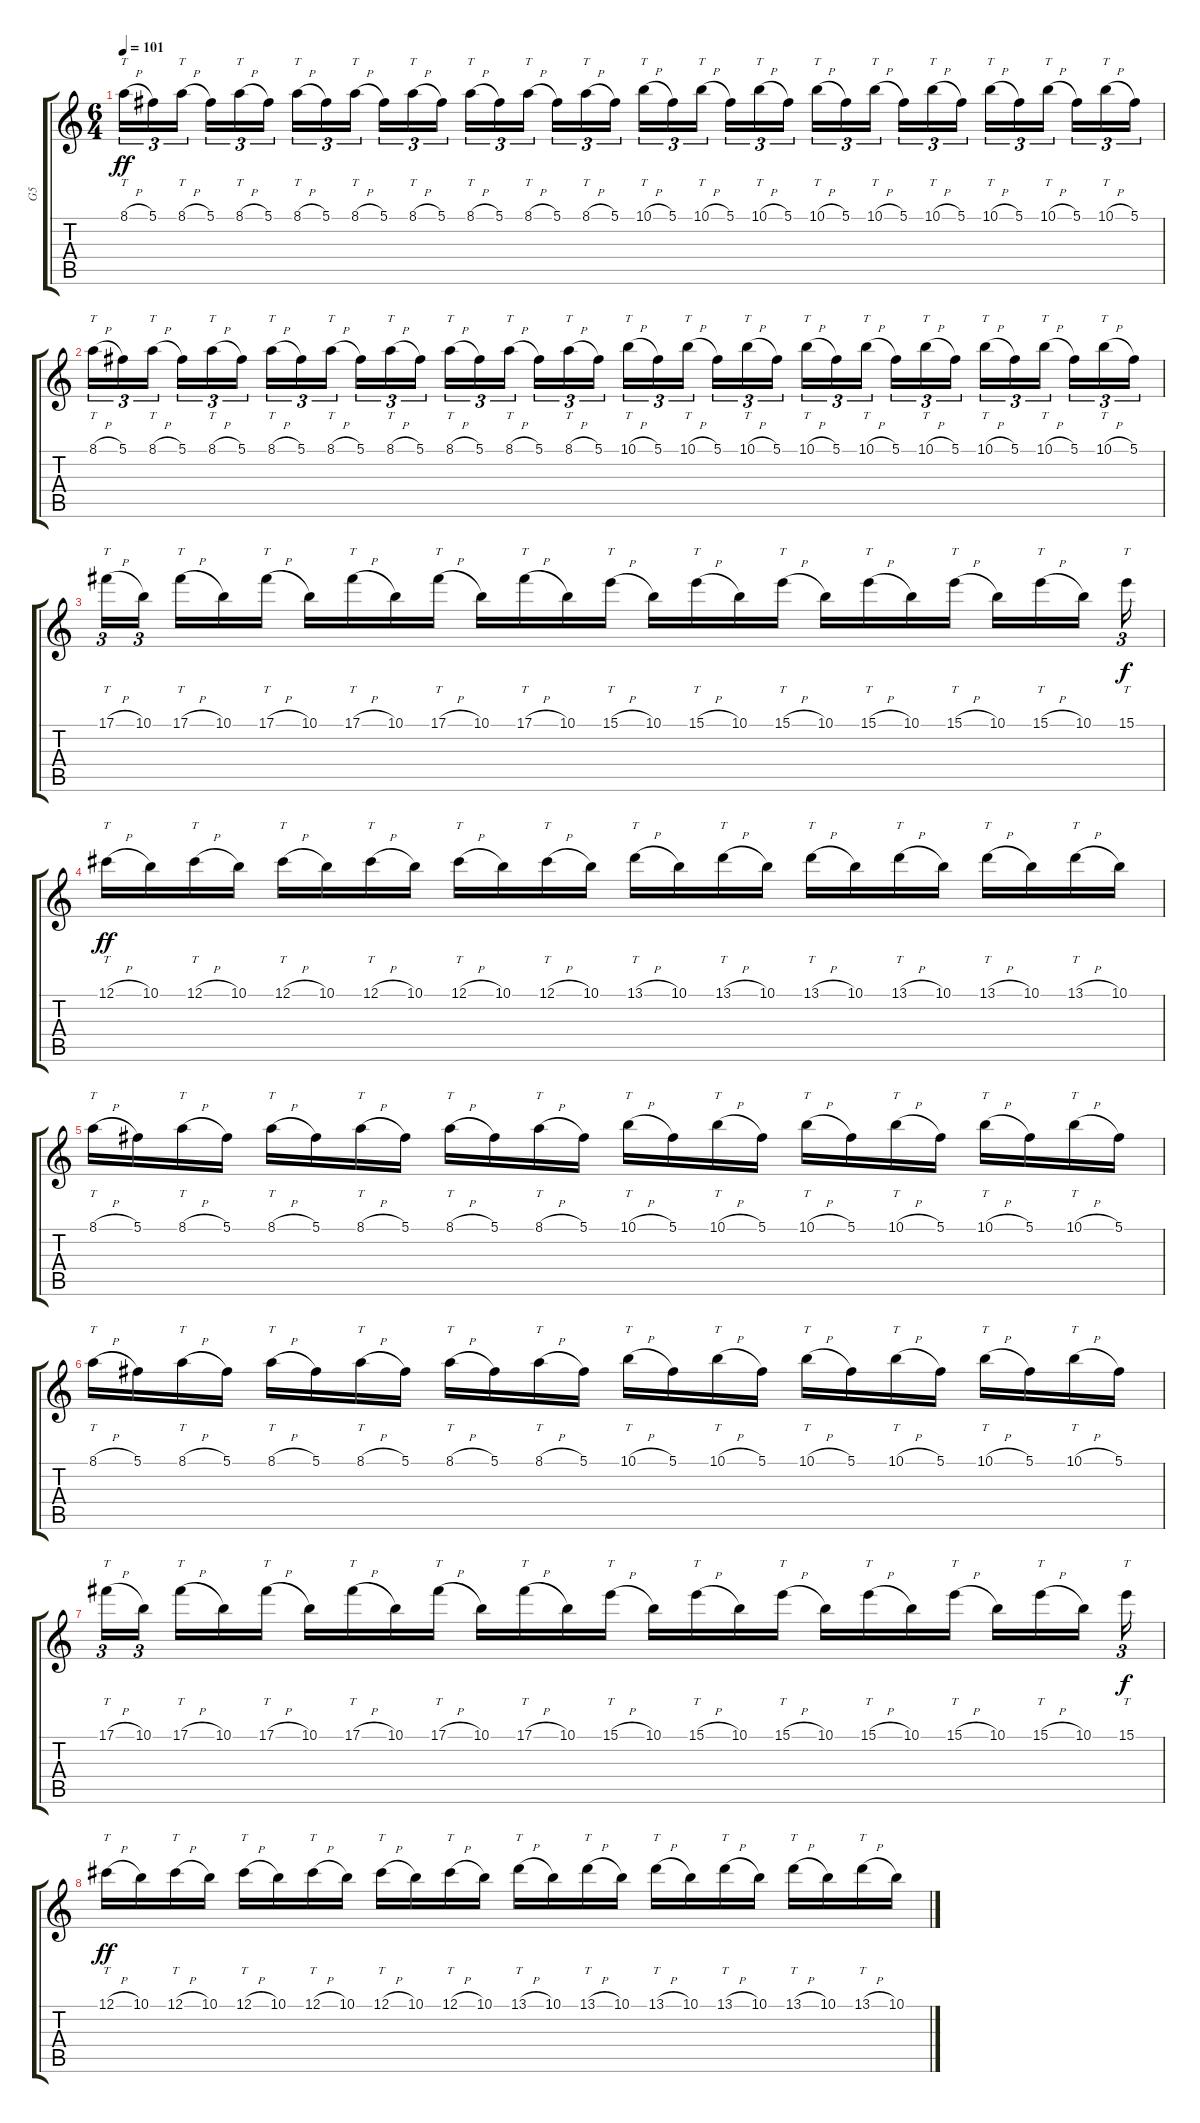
\track ("G5" "G5") {instrument distortionguitar}
\staff {score tabs}
\tuning (Db4 Ab3 E3 B2 Gb2 B1) {hide}
\ts (6 4)
\tempo 101
\clef g2
\ks c
8.1{h}.16{tt tu (3 2) dy ff} 5.1.16{tu (3 2)} 8.1{h}.16{tt tu (3 2) beam splitsecondary} 5.1.16{tu (3 2)} 8.1{h}.16{tt tu (3 2)} 5.1.16{tu (3 2) beam splitsecondary} 8.1{h}.16{tt tu (3 2)} 5.1.16{tu (3 2)} 8.1{h}.16{tt tu (3 2) beam splitsecondary} 5.1.16{tu (3 2)} 8.1{h}.16{tt tu (3 2)} 5.1.16{tu (3 2) beam splitsecondary} 8.1{h}.16{tt tu (3 2)} 5.1.16{tu (3 2)} 8.1{h}.16{tt tu (3 2) beam splitsecondary} 5.1.16{tu (3 2)} 8.1{h}.16{tt tu (3 2)} 5.1.16{tu (3 2)} 10.1{h}.16{tt tu (3 2)} 5.1.16{tu (3 2)} 10.1{h}.16{tt tu (3 2) beam splitsecondary} 5.1.16{tu (3 2)} 10.1{h}.16{tt tu (3 2)} 5.1.16{tu (3 2) beam splitsecondary} 10.1{h}.16{tt tu (3 2)} 5.1.16{tu (3 2)} 10.1{h}.16{tt tu (3 2) beam splitsecondary} 5.1.16{tu (3 2)} 10.1{h}.16{tt tu (3 2)} 5.1.16{tu (3 2) beam splitsecondary} 10.1{h}.16{tt tu (3 2)} 5.1.16{tu (3 2)} 10.1{h}.16{tt tu (3 2) beam splitsecondary} 5.1.16{tu (3 2)} 10.1{h}.16{tt tu (3 2)} 5.1.16{tu (3 2)} |
8.1{h}.16{tt tu (3 2)} 5.1.16{tu (3 2)} 8.1{h}.16{tt tu (3 2) beam splitsecondary} 5.1.16{tu (3 2)} 8.1{h}.16{tt tu (3 2)} 5.1.16{tu (3 2) beam splitsecondary} 8.1{h}.16{tt tu (3 2)} 5.1.16{tu (3 2)} 8.1{h}.16{tt tu (3 2) beam splitsecondary} 5.1.16{tu (3 2)} 8.1{h}.16{tt tu (3 2)} 5.1.16{tu (3 2) beam splitsecondary} 8.1{h}.16{tt tu (3 2)} 5.1.16{tu (3 2)} 8.1{h}.16{tt tu (3 2) beam splitsecondary} 5.1.16{tu (3 2)} 8.1{h}.16{tt tu (3 2)} 5.1.16{tu (3 2)} 10.1{h}.16{tt tu (3 2)} 5.1.16{tu (3 2)} 10.1{h}.16{tt tu (3 2) beam splitsecondary} 5.1.16{tu (3 2)} 10.1{h}.16{tt tu (3 2)} 5.1.16{tu (3 2) beam splitsecondary} 10.1{h}.16{tt tu (3 2)} 5.1.16{tu (3 2)} 10.1{h}.16{tt tu (3 2) beam splitsecondary} 5.1.16{tu (3 2)} 10.1{h}.16{tt tu (3 2)} 5.1.16{tu (3 2) beam splitsecondary} 10.1{h}.16{tt tu (3 2)} 5.1.16{tu (3 2)} 10.1{h}.16{tt tu (3 2) beam splitsecondary} 5.1.16{tu (3 2)} 10.1{h}.16{tt tu (3 2)} 5.1.16{tu (3 2)} |
17.1{h}.16{tt tu (3 2) balance 8} 10.1.16{tu (3 2) beam splitsecondary} 17.1{h}.16{tt} 10.1.16 17.1{h}.16{tt} 10.1.16 17.1{h}.16{tt} 10.1.16 17.1{h}.16{tt} 10.1.16 17.1{h}.16{tt} 10.1.16 15.1{h}.16{tt} 10.1.16 15.1{h}.16{tt} 10.1.16 15.1{h}.16{tt} 10.1.16 15.1{h}.16{tt} 10.1.16 15.1{h}.16{tt} 10.1.16 15.1{h}.16{tt} 10.1.16{beam splitsecondary} 15.1.16{tt tu (3 2) dy f} |
12.1{h}.16{tt dy ff} 10.1.16 12.1{h}.16{tt} 10.1.16 12.1{h}.16{tt} 10.1.16 12.1{h}.16{tt} 10.1.16 12.1{h}.16{tt} 10.1.16 12.1{h}.16{tt} 10.1.16 13.1{h}.16{tt} 10.1.16 13.1{h}.16{tt} 10.1.16 13.1{h}.16{tt} 10.1.16 13.1{h}.16{tt} 10.1.16 13.1{h}.16{tt} 10.1.16 13.1{h}.16{tt} 10.1.16 |
8.1{h}.16{tt} 5.1.16 8.1{h}.16{tt} 5.1.16 8.1{h}.16{tt} 5.1.16 8.1{h}.16{tt} 5.1.16 8.1{h}.16{tt} 5.1.16 8.1{h}.16{tt} 5.1.16 10.1{h}.16{tt} 5.1.16 10.1{h}.16{tt} 5.1.16 10.1{h}.16{tt} 5.1.16 10.1{h}.16{tt} 5.1.16 10.1{h}.16{tt} 5.1.16 10.1{h}.16{tt} 5.1.16 |
8.1{h}.16{tt} 5.1.16 8.1{h}.16{tt} 5.1.16 8.1{h}.16{tt} 5.1.16 8.1{h}.16{tt} 5.1.16 8.1{h}.16{tt} 5.1.16 8.1{h}.16{tt} 5.1.16 10.1{h}.16{tt} 5.1.16 10.1{h}.16{tt} 5.1.16 10.1{h}.16{tt} 5.1.16 10.1{h}.16{tt} 5.1.16 10.1{h}.16{tt} 5.1.16 10.1{h}.16{tt} 5.1.16 |
17.1{h}.16{tt tu (3 2) balance 0} 10.1.16{tu (3 2) beam splitsecondary} 17.1{h}.16{tt} 10.1.16 17.1{h}.16{tt} 10.1.16 17.1{h}.16{tt} 10.1.16 17.1{h}.16{tt} 10.1.16 17.1{h}.16{tt} 10.1.16 15.1{h}.16{tt} 10.1.16 15.1{h}.16{tt} 10.1.16 15.1{h}.16{tt} 10.1.16 15.1{h}.16{tt} 10.1.16 15.1{h}.16{tt} 10.1.16 15.1{h}.16{tt} 10.1.16{beam splitsecondary} 15.1.16{tt tu (3 2) dy f} |
12.1{h}.16{tt dy ff} 10.1.16 12.1{h}.16{tt} 10.1.16 12.1{h}.16{tt} 10.1.16 12.1{h}.16{tt} 10.1.16 12.1{h}.16{tt} 10.1.16 12.1{h}.16{tt} 10.1.16 13.1{h}.16{tt} 10.1.16 13.1{h}.16{tt} 10.1.16 13.1{h}.16{tt} 10.1.16 13.1{h}.16{tt} 10.1.16 13.1{h}.16{tt} 10.1.16 13.1{h}.16{tt} 10.1.16
